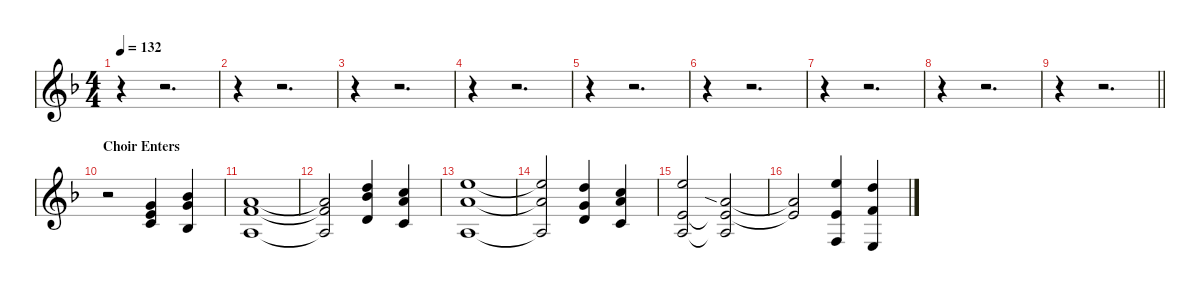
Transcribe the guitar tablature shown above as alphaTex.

\defaultSystemsLayout 4
\hideDynamics
\bracketExtendMode nobrackets
\singleTrackTrackNamePolicy hidden
\multiTrackTrackNamePolicy hidden
\firstSystemTrackNameMode fullname
\firstSystemTrackNameOrientation horizontal
\otherSystemsTrackNameOrientation horizontal
\track ("Choir" "chr.") {instrument choiraahs}
\staff {score}
\tuning (E4 B3 G3 D3 A2 D2)
\ts (4 4)
\tempo 132
\clef g2
\ks dminor
r.4{dy f beam Down} r.2{d beam Down} |
r.4{beam Down} r.2{d beam Down} |
r.4{beam Down} r.2{d beam Down} |
r.4{beam Down} r.2{d beam Down} |
r.4{beam Down} r.2{d beam Down} |
r.4{beam Down} r.2{d beam Down} |
r.4{beam Down} r.2{d beam Down} |
r.4{beam Down} r.2{d beam Down} |
\barLineRight lightlight
r.4{beam Down} r.2{d beam Down} |
\section ("" "Choir Enters")
r.2{beam Down} (3.1{acc forcenatural} 5.2{acc forcenatural} 5.3{acc forcenatural}).4{beam Up} (6.1{acc b} 8.2{acc forcenatural} 3.3{acc b}).4{beam Up} |
(5.1{acc forcenatural} 6.2{acc forcenatural} 2.3{acc forcenatural}).1{beam Up} |
(5.1{t acc forcenatural} 6.2{t acc forcenatural} 2.3{t acc forcenatural}).2{beam Up} (10.1{acc forcenatural} 11.2{acc b} 7.3{acc forcenatural}).4{beam Up} (8.1{acc forcenatural} 10.2{acc forcenatural} 5.3{acc forcenatural}).4{beam Up} |
(12.1{acc forcenatural} 10.2{acc forcenatural} 2.3{acc forcenatural}).1{beam Up} |
(12.1{t acc forcenatural} 10.2{t acc forcenatural} 2.3{t acc forcenatural}).2{beam Up} (10.1{acc forcenatural} 8.2{acc forcenatural} 7.3{acc forcenatural}).4{beam Up} (8.1{acc forcenatural} 10.2{acc forcenatural} 5.3{acc forcenatural}).4{beam Up} |
(12.1{acc forcenatural} 5.2{acc forcenatural} 2.3{acc forcenatural}).2{beam Up} (5.1{sia acc forcenatural} 5.2{t acc forcenatural} 2.3{t acc forcenatural}).2{beam Up} |
(5.1{t acc forcenatural} 5.2{t acc forcenatural}).2{beam Up} (12.1{acc forcenatural} 5.2{acc forcenatural} 3.4{acc forcenatural}).4{beam Up} (10.1{acc forcenatural} 6.2{acc forcenatural} 2.4{acc forcenatural}).4{beam Up}
